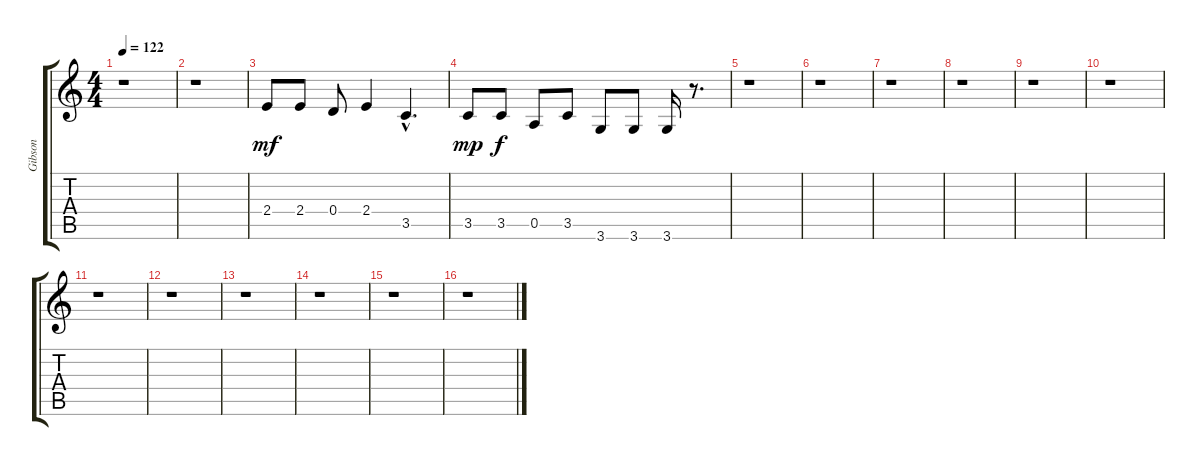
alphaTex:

\track ("Gibson" "Gibson") {instrument electricguitarclean}
\staff {score tabs}
\tuning (E4 B3 G3 D3 A2 E2) {hide}
\ts (4 4)
\tempo 122
\clef g2
\ks c
r.1{dy mp} |
r.1 |
2.4.8{dy mf} 2.4.8 0.4.8 2.4.4 3.5{hac}.4{d} |
3.5.8{dy mp} 3.5.8{dy f} 0.5.8 3.5.8 3.6.8 3.6.8 3.6.16 r.8{d} |
r.1 |
r.1 |
r.1 |
r.1 |
r.1 |
r.1 |
r.1 |
r.1 |
r.1 |
r.1 |
r.1 |
r.1
